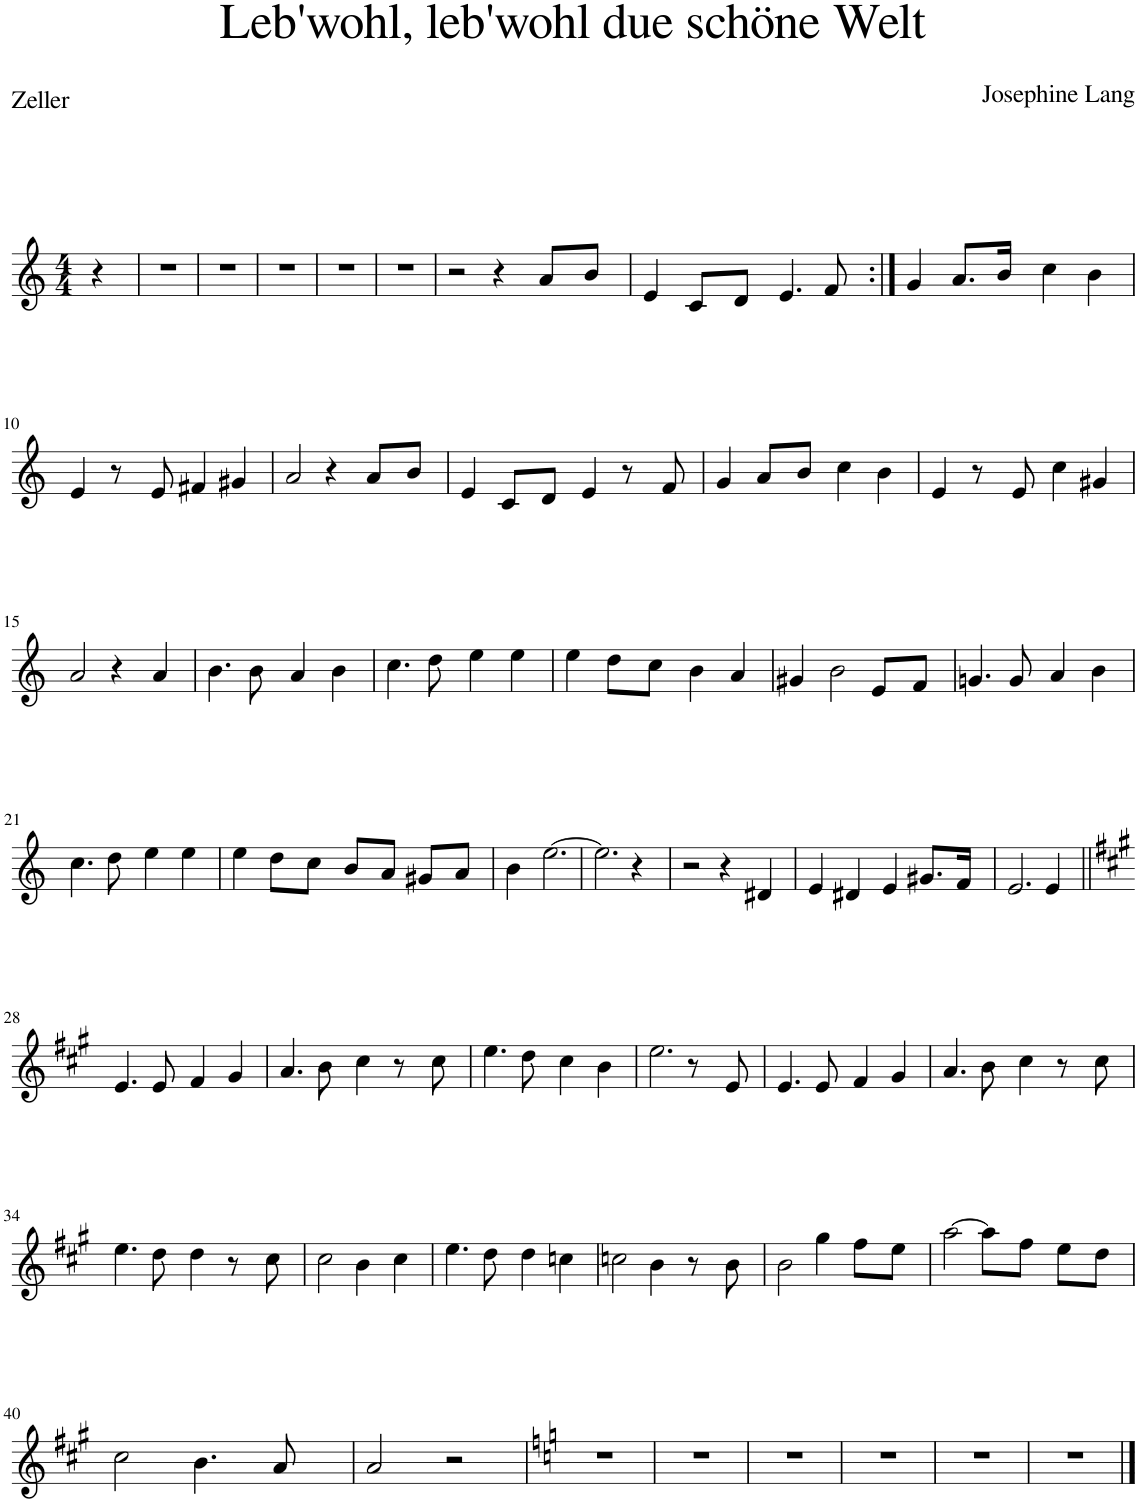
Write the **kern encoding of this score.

**kern
*part1
*staff1
*I"Piano
*I'Pno
*clefG2
*k[]
*M4/4
=1
4r
=2
1r
=3
1r
=4
1r
=5
1r
=6
1r
=7
2r
4r
8a/L
8b/J
=8
4e/
8c/L
8d/J
4.e/
8f/
=9:|!
4g/
8.a/L
16b/Jk
4cc\
4b\
!!LO:LB:g=z
=10
4e/
8r
8e/
4f#X/
4g#X/
=11
2a/
4r
8a/L
8b/J
=12
4e/
8c/L
8d/J
4e/
8r
8f/
=13
4g/
8a/L
8b/J
4cc\
4b\
=14
4e/
8r
8e/
4cc\
4g#X/
!!LO:LB:g=z
=15
2a/
4r
4a/
=16
4.b\
8b\
4a/
4b\
=17
4.cc\
8dd\
4ee\
4ee\
=18
4ee\
8dd\L
8cc\J
4b\
4a/
=19
4g#X/
2b\
8e/L
8f/J
=20
4.gn/
8g/
4a/
4b\
!!LO:LB:g=z
=21
4.cc\
8dd\
4ee\
4ee\
=22
4ee\
8dd\L
8cc\J
8b/L
8a/J
8g#X/L
8a/J
=23
4b\
[2.ee\
=24
2.ee\]
4r
=25
2r
4r
4d#X/
=26
4e/
4d#X/
4e/
8.g#X/L
16f/Jk
=27
2.e/
4e/
!!LO:LB:g=z
=28||
*k[f#c#g#]
4.e/
8e/
4f#/
4g#/
=29
4.a/
8b\
4cc#\
8r
8cc#\
=30
4.ee\
8dd\
4cc#\
4b\
=31
2.ee\
8r
8e/
=32
4.e/
8e/
4f#/
4g#/
=33
4.a/
8b\
4cc#\
8r
8cc#\
!!LO:LB:g=z
=34
4.ee\
8dd\
4dd\
8r
8cc#\
=35
2cc#\
4b\
4cc#\
=36
4.ee\
8dd\
4dd\
4ccn\
=37
2ccn\
4b\
8r
8b\
=38
2b\
4gg#\
8ff#\L
8ee\J
=39
[2aa\
8aa\L]
8ff#\J
8ee\L
8dd\J
!!LO:LB:g=z
=40
2cc#\
4.b\
8a/
=41
2a/
2r
=42
*k[]
1r
=43
1r
=44
1r
=45
1r
=46
1r
=47
1r
==
*-
